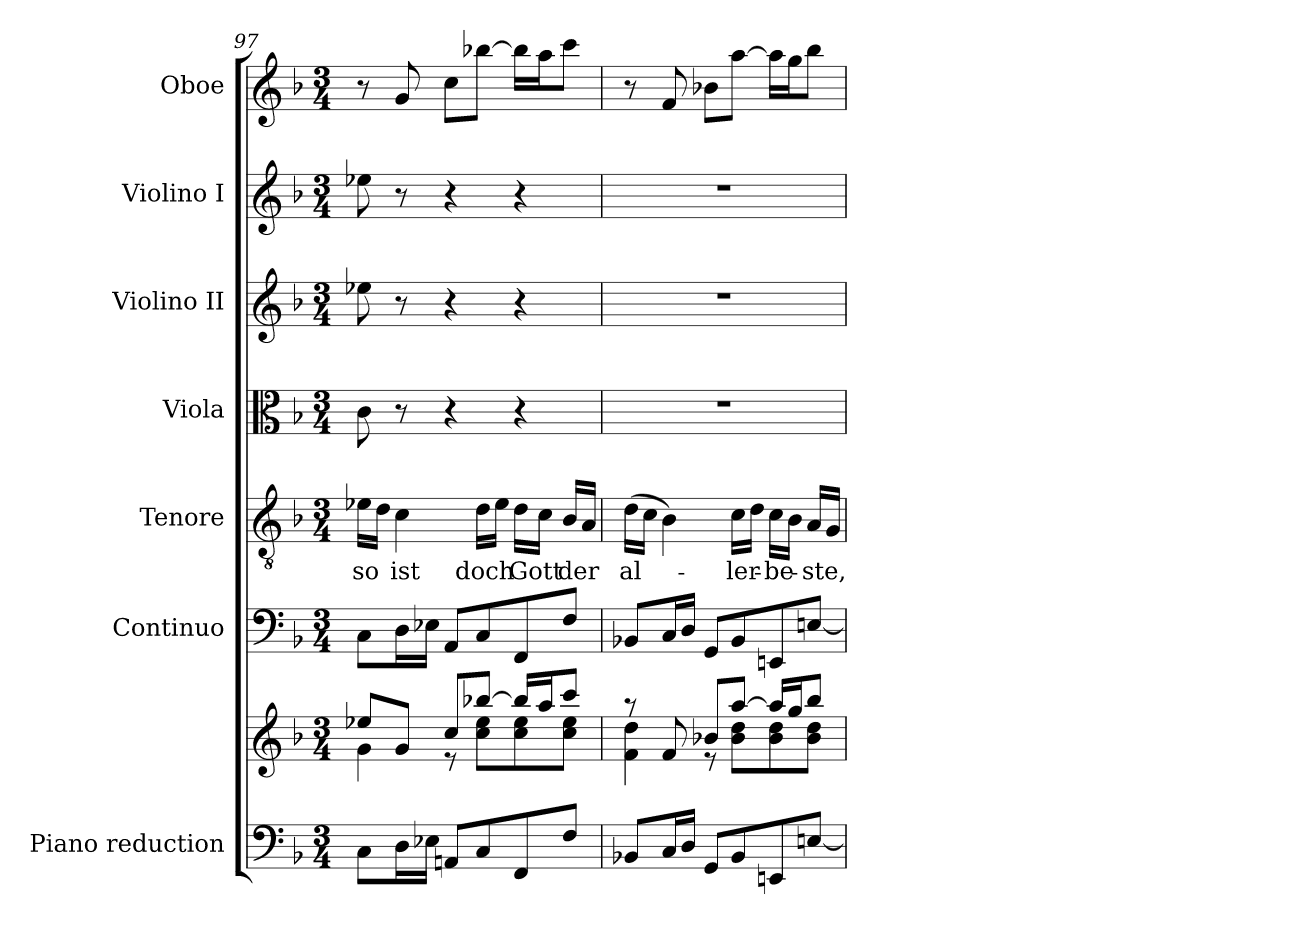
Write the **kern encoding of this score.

**kern	**kern	**kern	**kern	**text	**kern	**kern	**kern	**kern
*part7	*part7	*part6	*part5	*part5	*part4	*part3	*part2	*part1
*staff8	*staff7	*staff6	*staff5	*staff5	*staff4	*staff3	*staff2	*staff1
*I"Piano reduction	*	*I"Continuo	*I"Tenore	*	*I"Viola	*I"Violino II	*I"Violino I	*I"Oboe
*I'Pno	*	*	*	*	*I'Vla	*I'Vln	*I'Vln	*I'Ob
*clefF4	*clefG2	*clefF4	*clefGv2	*	*clefC3	*clefG2	*clefG2	*clefG2
*k[b-]	*k[b-]	*k[b-]	*k[b-]	*	*k[b-]	*k[b-]	*k[b-]	*k[b-]
*M3/4	*M3/4	*M3/4	*M3/4	*	*M3/4	*M3/4	*M3/4	*M3/4
=97	=97	=97	=97	=97	=97	=97	=97	=97
*	*^	*	*	*	*	*	*	*
!	!	!	!	!	!LO:LY:b	!	!	!	!
8C\L	8ee-X/L	4g\	8C\L	16e-X\LL	so	8c\	8ee-X\	8ee-X\	8r
.	.	.	.	16d\JJ	.	.	.	.	.
!	!	!	!	!	!LO:LY:b	!	!	!	!
16D\L	8g/J	.	16D\L	4c\	ist	8r	8r	8r	8g/
16E-X\JJ	.	.	16E-X\JJ	.	.	.	.	.	.
8AAn/L	8cc/L	8r	8AA/L	.	.	4r	4r	4r	8cc\L
!	!	!	!	!	!LO:LY:b	!	!	!	!
8C/	[8bb-X/J	8cc\ 8ee-\L	8C/	16d\LL	doch	.	.	.	[8bb-X\J
.	.	.	.	16e-\JJ	.	.	.	.	.
!	!	!	!	!	!LO:LY:b	!	!	!	!
8FF/	16bb-/LL]	8cc\ 8ee-\	8FF/	16d\LL	Gott	4r	4r	4r	16bb-\LL]
.	16aa/J	.	.	16c\JJ	.	.	.	.	16aa\J
!	!	!	!	!	!LO:LY:b	!	!	!	!
8F/J	8ccc/J	8cc\ 8ee-\J	8F/J	16B-/LL	der	.	.	.	8ccc\J
.	.	.	.	16A/JJ	.	.	.	.	.
!!LO:LB:g=z
=98	=98	=98	=98	=98	=98	=98	=98	=98	=98
!	!	!	!	!	!LO:LY:b	!	!	!	!
8BB-X/L	8r	4f\ 4dd\	8BB-X/L	(16d\LL	al-	2.r	2.r	2.r	8r
.	.	.	.	16c\JJ	.	.	.	.	.
16C/L	8f/	.	16C/L	4B-\)	.	.	.	.	8f/
16D/JJ	.	.	16D/JJ	.	.	.	.	.	.
8GG/L	8b-X/L	8r	8GG/L	.	.	.	.	.	8b-X\L
!	!	!	!	!	!LO:LY:b	!	!	!	!
8BB-/	[8aa/J	8b-\ 8dd\L	8BB-/	16c\LL	-ler-	.	.	.	[8aa\J
.	.	.	.	16d\JJ	.	.	.	.	.
!	!	!	!	!	!LO:LY:b	!	!	!	!
8EEn/	16aa/LL]	8b-\ 8dd\	8EEn/	16c\LL	-be-	.	.	.	16aa\LL]
.	16gg/J	.	.	16B-\JJ	.	.	.	.	16gg\J
!	!	!	!	!	!LO:LY:b	!	!	!	!
[8En/J	8bb-/J	8b-\ 8dd\J	[8En/J	16A/LL	-ste,	.	.	.	8bb-\J
.	.	.	.	16G/JJ	.	.	.	.	.
*	*v	*v	*	*	*	*	*	*	*
=	=	=	=	=	=	=	=	=
*-	*-	*-	*-	*-	*-	*-	*-	*-
